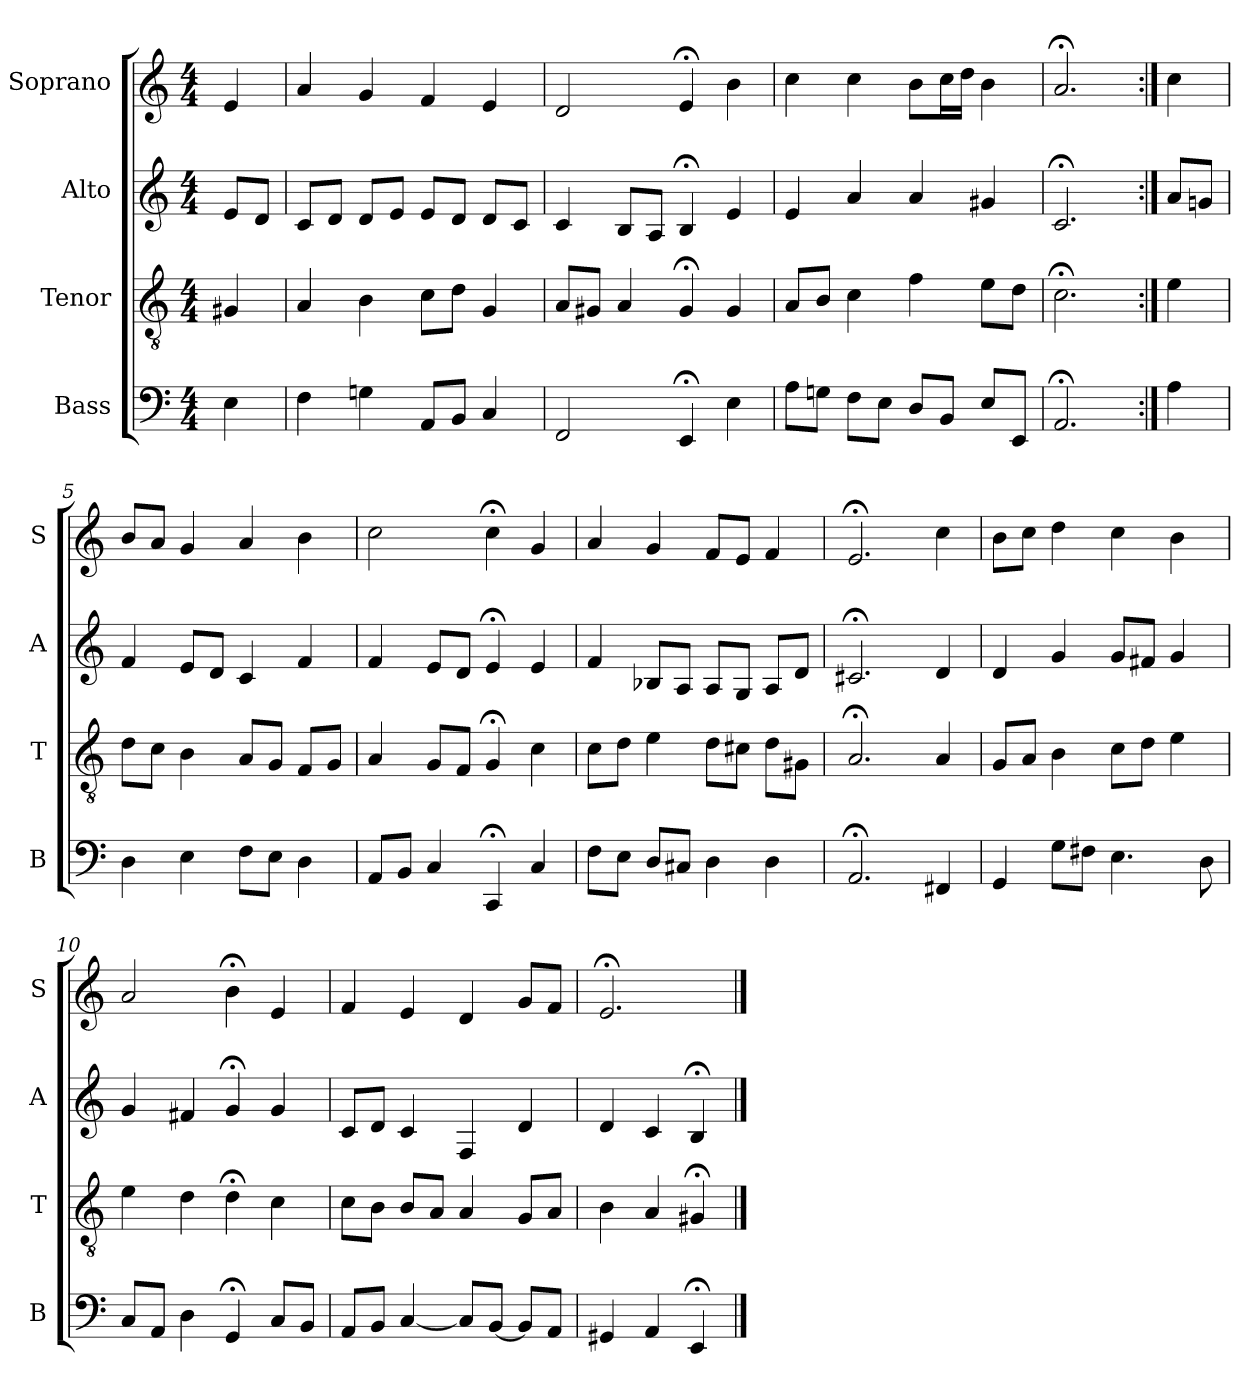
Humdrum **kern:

**kern	**kern	**kern	**kern
*part4	*part3	*part2	*part1
*staff4	*staff3	*staff2	*staff1
*I"Bass	*I"Tenor	*I"Alto	*I"Soprano
*I'B	*I'T	*I'A	*I'S
*clefF4	*clefGv2	*clefG2	*clefG2
*k[]	*k[]	*k[]	*k[]
*a:	*a:	*a:	*a:
*M4/4	*M4/4	*M4/4	*M4/4
*MM100	*MM100	*MM100	*MM100
=	=	=	=
4E	4G#X	8eL	4e
.	.	8dJ	.
=1	=1	=1	=1
4F	4A	8cL	4a
.	.	8dJ	.
4Gn	4B	8dL	4g
.	.	8eJ	.
8AAL	8cL	8eL	4f
8BBJ	8dJ	8dJ	.
4C	4G	8dL	4e
.	.	8cJ	.
=2	=2	=2	=2
2FF	8AL	4c	2d
.	8G#XJ	.	.
.	4A	8BL	.
.	.	8AJ	.
4EE;<	4G#;<	4B;<	4e;<
4E	4G#	4e	4b
=3	=3	=3	=3
8AL	8AL	4e	4cc
8GnJ	8BJ	.	.
8FL	4c	4a	4cc
8EJ	.	.	.
8DL	4f	4a	8bL
8BBJ	.	.	16ccL
.	.	.	16ddJJ
8EL	8eL	4g#X	4b
8EEJ	8dJ	.	.
=4	=4	=4	=4
2.AA;<	2.c;<	2.c;<	2.a;<
=:|!	=:|!	=:|!	=:|!
4A	4e	8aL	4cc
.	.	8gnJ	.
=5	=5	=5	=5
4D	8dL	4f	8bL
.	8cJ	.	8aJ
4E	4B	8eL	4g
.	.	8dJ	.
8FL	8AL	4c	4a
8EJ	8GJ	.	.
4D	8FL	4f	4b
.	8GJ	.	.
=6	=6	=6	=6
8AAL	4A	4f	2cc
8BBJ	.	.	.
4C	8GL	8eL	.
.	8FJ	8dJ	.
4CC;<	4G;<	4e;<	4cc;<
4C	4c	4e	4g
=7	=7	=7	=7
8FL	8cL	4f	4a
8EJ	8dJ	.	.
8DL	4e	8B-XL	4g
8C#XJ	.	8AJ	.
4D	8dL	8AL	8fL
.	8c#XJ	8GJ	8eJ
4D	8dL	8AL	4f
.	8G#XJ	8dJ	.
=8	=8	=8	=8
2.AA;<	2.A;<	2.c#X;<	2.e;<
4FF#X	4A	4d	4cc
=9	=9	=9	=9
4GG	8GL	4d	8bL
.	8AJ	.	8ccJ
8GL	4B	4g	4dd
8F#XJ	.	.	.
4.E	8cL	8gL	4cc
.	8dJ	8f#XJ	.
.	4e	4g	4b
8D	.	.	.
=10	=10	=10	=10
8CL	4e	4g	2a
8AAJ	.	.	.
4D	4d	4f#X	.
4GG;<	4d;<	4g;<	4b;<
8CL	4c	4g	4e
8BBJ	.	.	.
=11	=11	=11	=11
8AAL	8cL	8cL	4f
8BBJ	8BJ	8dJ	.
[4C	8BL	4c	4e
.	8AJ	.	.
8CL]	4A	4F	4d
[8BBJ	.	.	.
8BBL]	8GL	4d	8gL
8AAJ	8AJ	.	8fJ
=12	=12	=12	=12
4GG#X	4B	4d	2.e;<
4AA	4A	4c	.
4EE;<	4G#X;<	4B;<	.
==	==	==	==
*-	*-	*-	*-
